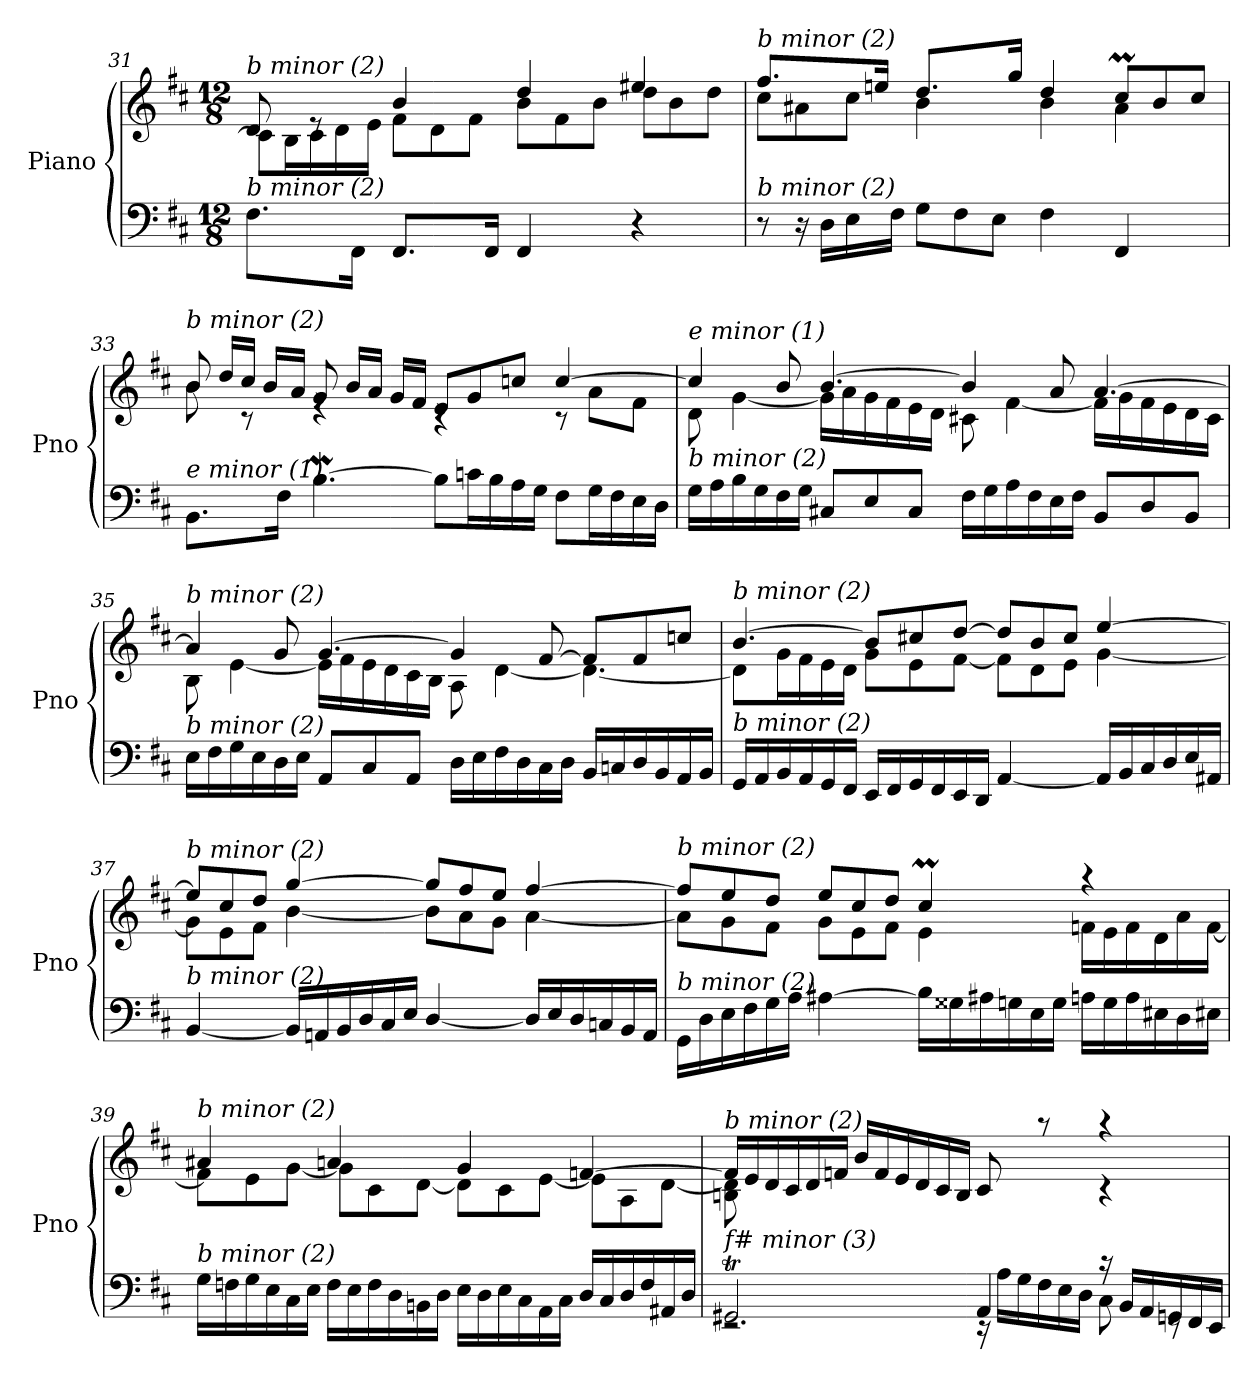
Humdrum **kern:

**kern	**kern
*part1	*part1
*staff2	*staff1
*I"Piano	*
*I'Pno	*
*clefF4	*clefG2
*k[f#c#]	*k[f#c#]
*D:	*D:
*M12/8	*M12/8
*Xtuplet	*Xtuplet
=31	=31
*	*^
!	!LO:TX:i:t=b minor (2)	!
!LO:TX:i:t=b minor (2)	!	!
16%3.F#\L	16%3d/	8c#\L]
.	.	16B\L
.	16%3re	16c#\
.	.	16d\
32%3FF#\Jk	.	.
.	.	16e\JJ
16%3.FF#/L	8%3b/	8f#\L
.	.	8d\
.	.	8f#\J
32%3FF#/Jk	.	.
8%3FF#/	8%3dd/	8b\L
.	.	8f#\
.	.	8b\J
8%3r	8%3ee#X/	8dd\L
.	.	8b\
.	.	8dd\J
!!LO:LB:g=z	!!
=32	=32	=32
!	!LO:TX:i:t=b minor (2)	!
!LO:TX:i:t=b minor (2)	!	!
8r	16%3.ff#/L	8cc#\L
16r	.	8a#X\
16D\LL	.	.
16E\	.	8cc#\J
.	32%3een/Jk	.
16F#\JJ	.	.
8G\L	16%3.dd/L	8%3b\
8F#\	.	.
8E\J	.	.
.	32%3gg/Jk	.
8%3F#\	8%3dd/	8%3b\
8%3FF#/	8cc#m/L	8%3a#\
.	8b/	.
.	8cc#/J	.
!!LO:LB:g=z	!!
=33	=33	=33
!	!LO:TX:i:t=b minor (2)	!
!LO:TX:i:t=e minor (1)	!	!
16%3.BB\L	8b/	16%3b\
.	16dd/LL	.
.	16cc#/JJ	16%3rc
.	16b/LL	.
32%3F#\Jk	.	.
.	16a/JJ	.
[4.BW\	8g/	8%3re
.	16b/LL	.
.	16a/JJ	.
.	16g/LL	.
.	16f#/JJ	.
8B\L]	8e/L	8%3rc
16cn\L	8g/	.
16B\	.	.
16A\	8ccn/J	.
16G\JJ	.	.
8F#\L	[8%3cc/	8rc
16G\L	.	8a\L
16F#\	.	.
16E\	.	8f#\J
16D\JJ	.	.
!!LO:LB:g=z	!!
=34	=34	=34
!	!LO:TX:i:t=e minor (1)	!
!LO:TX:i:t=b minor (2)	!	!
16G\LL	4cc/]	8d\
16A\	.	.
16B\	.	[4g\
16G\	.	.
16F#\	8b/	.
16G\JJ	.	.
8C#X/L	[4.b/	16g\LL]
.	.	16a\
8E/	.	16g\
.	.	16f#\
8C#/J	.	16e\
.	.	16d\JJ
16F#\LL	4b/]	8c#X\
16G\	.	.
16A\	.	[4f#\
16F#\	.	.
16E\	8a/	.
16F#\JJ	.	.
8BB/L	[4.a/	16f#\LL]
.	.	16g\
8D/	.	16f#\
.	.	16e\
8BB/J	.	16d\
.	.	16c#\JJ
!!LO:LB:g=z	!!
=35	=35	=35
!	!LO:TX:i:t=b minor (2)	!
!LO:TX:i:t=b minor (2)	!	!
16E\LL	4a/]	8B\
16F#\	.	.
16G\	.	[4e\
16E\	.	.
16D\	8g/	.
16E\JJ	.	.
8AA/L	[4.g/	16e\LL]
.	.	16f#\
8C#/	.	16e\
.	.	16d\
8AA/J	.	16c#\
.	.	16B\JJ
16D\LL	4g/]	8A\
16E\	.	.
16F#\	.	[4d\
16D\	.	.
16C#\	[8f#/	.
16D\JJ	.	.
16BB/LL	8f#/L]	4.d\_
16Cn/	.	.
16D/	8f#/	.
16BB/	.	.
16AA/	8ccn/J	.
16BB/JJ	.	.
!!LO:PB:g=z	!!
=36	=36	=36
!	!LO:TX:i:t=b minor (2)	!
!LO:TX:i:t=b minor (2)	!	!
16GG/LL	[4.b/	8d\L]
16AA/	.	.
16BB/	.	16g\L
16AA/	.	16f#\
16GG/	.	16e\
16FF#/JJ	.	16d\JJ
16EE/LL	8b/L]	8g\L
16FF#/	.	.
16GG/	8cc#X/	8e\
16FF#/	.	.
16EE/	[8dd/J	[8f#\J
16DD/JJ	.	.
[8%3AA/	8dd/L]	8f#\L]
.	8b/	8d\
.	8cc#/J	8e\J
16AA/LL]	[8%3ee/	[8%3g\
16BB/	.	.
16C#/	.	.
16D/	.	.
16E/	.	.
16AA#X/JJ	.	.
!!LO:PB:g=z	!!
=37	=37	=37
!	!LO:TX:i:t=b minor (2)	!
!LO:TX:i:t=b minor (2)	!	!
[8%3BB/	8ee/L]	8g\L]
.	8cc#/	8e\
.	8dd/J	8f#\J
16BB/LL]	[8%3gg/	[8%3b\
16AAn/	.	.
16BB/	.	.
16D/	.	.
16C#/	.	.
16E/JJ	.	.
[8%3D/	8gg/L]	8b\L]
.	8ff#/	8a\
.	8ee/J	8g\J
16D/LL]	[8%3ff#/	[8%3a\
16E/	.	.
16D/	.	.
16Cn/	.	.
16BB/	.	.
16AA/JJ	.	.
=38	=38	=38
!	!LO:TX:i:t=b minor (2)	!
!LO:TX:i:t=b minor (2)	!	!
16GG\LL	8ff#/L]	8a\L]
16D\	.	.
16E\	8ee/	8g\
16F#\	.	.
16G\	8dd/J	8f#\J
16A\JJ	.	.
[8%3A#Xi\	8ee/L	8g\L
.	8cc#/	8e\
.	8dd/J	8f#\J
16B-\LL]	8%3cc#m/	8%3e\
16G##Xj\	.	.
16A#Xi\	.	.
16G\	.	.
16E\	.	.
16G\JJ	.	.
16A\LL	8%3raa	16fn\LL
16G\	.	16e\
16A\	.	16f\
16E#Xi\	.	16d\
16D\	.	16a\
16E#Xi\JJ	.	[16f\JJ
!!LO:LB:g=z	!!
=39	=39	=39
!	!LO:TX:i:t=b minor (2)	!
!LO:TX:i:t=b minor (2)	!	!
16G\LL	8%3a#Xi/	8f\L]
16Fn\	.	.
16G\	.	8e\
16E\	.	.
16C#\	.	[8g\J
16E\JJ	.	.
16F\LL	8%3a/	8g\L]
16E\	.	.
16F\	.	8c#\
16D\	.	.
16BBn\	.	[8d\J
16D\JJ	.	.
16E\LL	8%3g/	8d\L]
16D\	.	.
16E\	.	8c#\
16C#\	.	.
16AA\	.	[8e\J
16C#\JJ	.	.
16D/LL	[8%3fn/	8e\L]
16C#/	.	.
16D/	.	8A\
16F/	.	.
16AA#Xi/	.	[8d\J
16D/JJ	.	.
!!LO:LB:g=z	!!
=40	=40	=40
*^	*	*
!	!	!LO:TX:i:t=b minor (2)	!
!LO:TX:i:t=f# minor (3)	!	!	!
4%3GG#Xt/	2.rEE	16f/LL]	16%3Bn\ 16%3d\]
.	.	16e/	.
.	.	16d/	.
.	.	16c#/	16%3rcyy
.	.	16d/	.
.	.	16fn/JJ	.
.	.	16b/LL	8%3rcyy
.	.	16f/	.
.	.	16e/	.
.	.	16d/	.
.	.	16c#/	.
.	.	16B/JJ	.
8%3AA/	16rEE	16%3c#/	8%3rcyy
.	16A\LL	.	.
.	16G\	.	.
.	16F#\	16%3raa	.
.	16E\	.	.
.	16D\JJ	.	.
16rc	16%3C#\	8%3raa	8%3rc
16BB/LL	.	.	.
16AA/	.	.	.
16GGn/	16%3rEE	.	.
16FF#/	.	.	.
16EE/JJ	.	.	.
*v	*v	*	*
*	*v	*v
=	=
*-	*-
